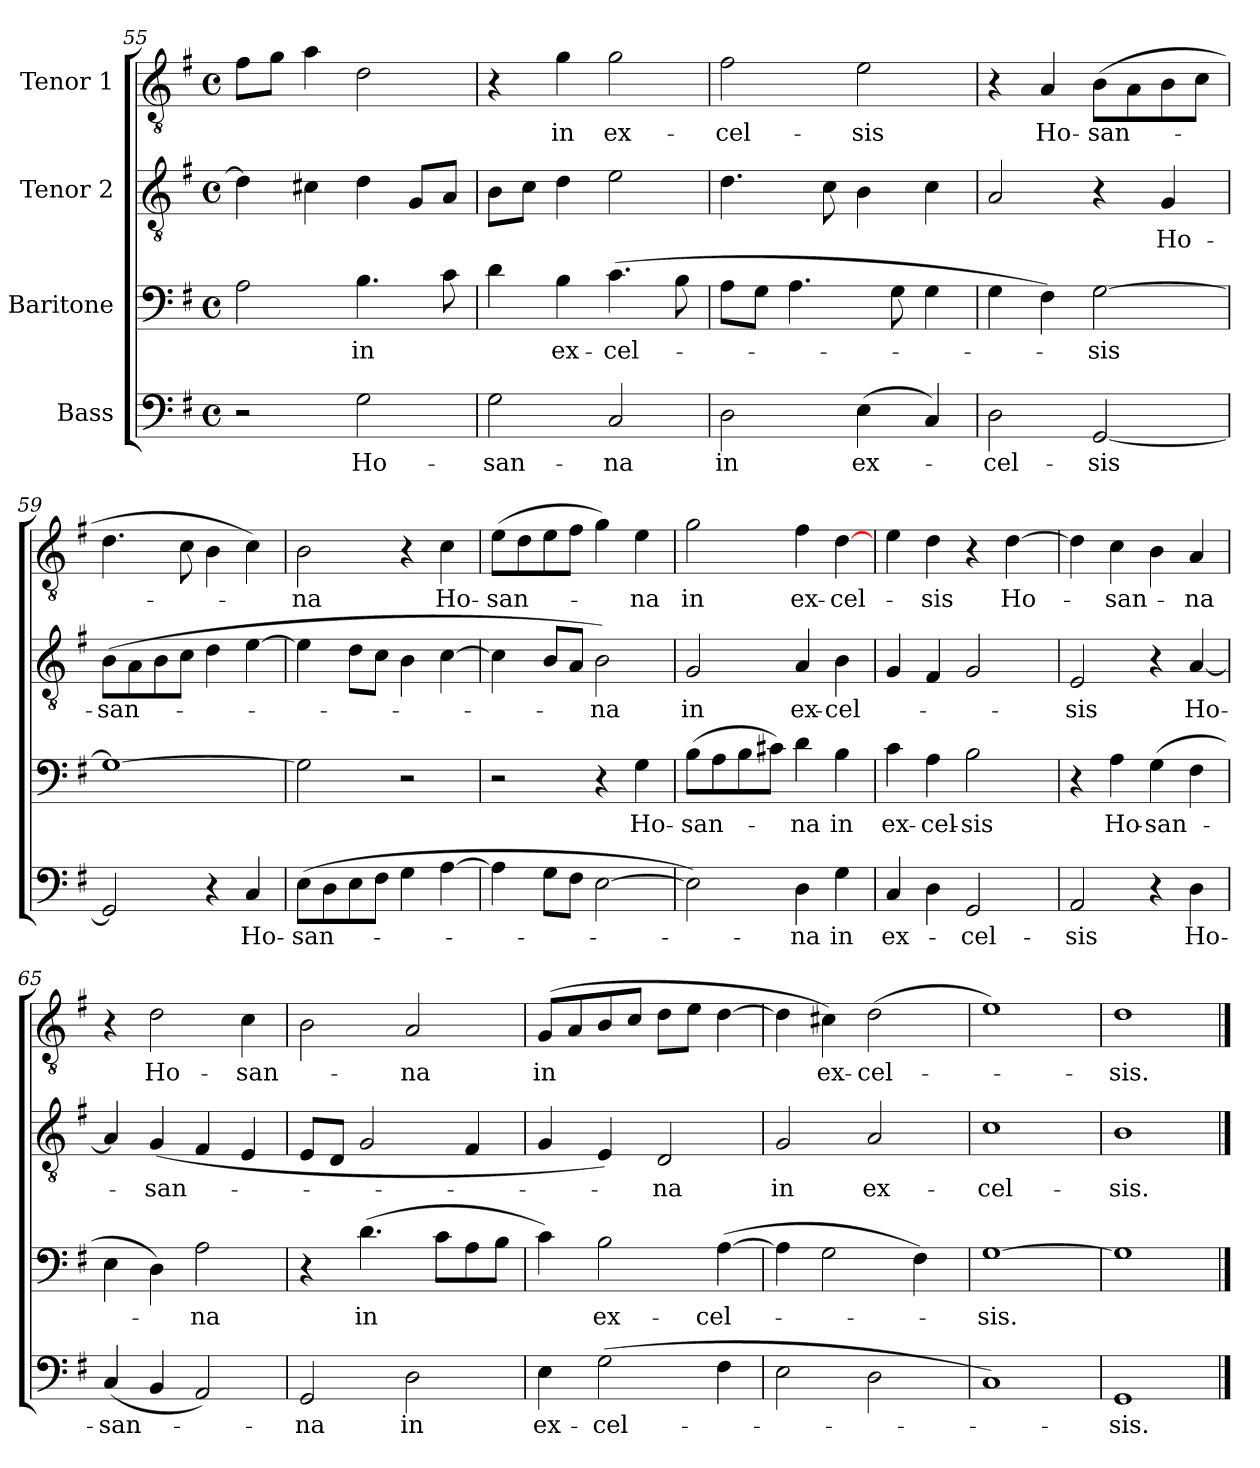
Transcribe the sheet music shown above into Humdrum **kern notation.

**kern	**text	**kern	**text	**kern	**text	**kern	**text
*part4	*part4	*part3	*part3	*part2	*part2	*part1	*part1
*staff4	*staff4	*staff3	*staff3	*staff2	*staff2	*staff1	*staff1
*I"Bass	*	*I"Baritone	*	*I"Tenor 2	*	*I"Tenor 1	*
*clefF4	*	*clefF4	*	*clefGv2	*	*clefGv2	*
*k[f#]	*	*k[f#]	*	*k[f#]	*	*k[f#]	*
*G:	*	*G:	*	*G:	*	*G:	*
*M4/4	*	*M4/4	*	*M4/4	*	*M4/4	*
*met(c)	*	*met(c)	*	*met(c)	*	*met(c)	*
=55	=55	=55	=55	=55	=55	=55	=55
2r	.	2A\	.	4d\]	.	8f#\L	.
.	.	.	.	.	.	8g\J	.
.	.	.	.	4c#X\	.	4a\	.
2G\	Ho-	4.B\	in	4d\	.	2d\	.
.	.	.	.	8G/L	.	.	.
.	.	8c\	.	8A/J	.	.	.
=56	=56	=56	=56	=56	=56	=56	=56
2G\	-san-	4d\	.	8B\L	.	4r	.
.	.	.	.	8c\J	.	.	.
.	.	4B\	ex-	4d\	.	4g\	in
2C/	-na	(4.c\	-cel-	2e\	.	2g\	ex-
.	.	8B\	.	.	.	.	.
!!LO:LB:g=z
=57	=57	=57	=57	=57	=57	=57	=57
2D\	in	8A\L	.	4.d\	.	2f#\	-cel-
.	.	8G\J	.	.	.	.	.
.	.	4.A\	.	.	.	.	.
.	.	.	.	8c\	.	.	.
(4E\	ex-	.	.	4B\	.	2e\	-sis
.	.	8G\	.	.	.	.	.
4C/)	.	4G\	.	4c\	.	.	.
=58	=58	=58	=58	=58	=58	=58	=58
2D\	-cel-	4G\	.	2A/	.	4r	.
.	.	4F#\)	.	.	.	4A/	Ho-
[2GG/	-sis	[2G\	-sis	4r	.	(8B\L	-san-
.	.	.	.	.	.	8A\	.
.	.	.	.	4G/	Ho-	8B\	.
.	.	.	.	.	.	8c\J	.
=59	=59	=59	=59	=59	=59	=59	=59
2GG/]	.	1G_	.	(8B\L	-san-	4.d\	.
.	.	.	.	8A\	.	.	.
.	.	.	.	8B\	.	.	.
.	.	.	.	8c\J	.	8c\	.
4r	.	.	.	4d\	.	4B\	.
4C/	Ho-	.	.	[4e\	.	4c\)	.
=60	=60	=60	=60	=60	=60	=60	=60
(8E\L	-san-	2G\]	.	4e\]	.	2B\	-na
8D\	.	.	.	.	.	.	.
8E\	.	.	.	8d\L	.	.	.
8F#\J	.	.	.	8c\J	.	.	.
4G\	.	2r	.	4B\	.	4r	.
[4A\	.	.	.	[4c\	.	4c\	Ho-
=61	=61	=61	=61	=61	=61	=61	=61
4A\]	.	2r	.	4c\]	.	(8e\L	-san-
.	.	.	.	.	.	8d\	.
8G\L	.	.	.	8B/L	.	8e\	.
8F#\J	.	.	.	8A/J	.	8f#\J	.
[2E\	.	4r	.	2B\)	-na	4g\)	.
.	.	4G\	Ho-	.	.	4e\	-na
=62	=62	=62	=62	=62	=62	=62	=62
2E\])	.	(8B\L	-san-	2G/	in	2g\	in
.	.	8A\	.	.	.	.	.
.	.	8B\	.	.	.	.	.
.	.	8c#X\J)	.	.	.	.	.
4D\	-na	4d\	-na	4A/	ex-	4f#\	ex-
4G\	in	4B\	in	4B\	-cel-	[4d\	-cel-
=63	=63	=63	=63	=63	=63	=63	=63
4C/	ex-	4c\	ex-	4G/	.	4e\	.
4D\	.	4A\	-cel-	4F#/	.	4d\	-sis
2GG/	-cel-	2B\	-sis	2G/	.	4r	.
.	.	.	.	.	.	[4d\	Ho-
!!LO:LB:g=z
=64	=64	=64	=64	=64	=64	=64	=64
2AA/	-sis	4r	.	2E/	-sis	4d\]	.
.	.	4A\	Ho-	.	.	4c\	-san-
4r	.	(4G\	-san-	4r	.	4B\	.
4D\	Ho-	4F#\	.	[4A/	Ho-	4A/	-na
=65	=65	=65	=65	=65	=65	=65	=65
(4C/	-san-	4E\	.	4A/]	.	4r	.
4BB/	.	4D\)	.	(4G/	-san-	2d\	Ho-
2AA/)	.	2A\	-na	4F#/	.	.	.
.	.	.	.	4E/	.	4c\	-san-
=66	=66	=66	=66	=66	=66	=66	=66
2GG/	-na	4r	.	8E/L	.	2B\	.
.	.	.	.	8D/J	.	.	.
.	.	(4.d\	in	2G/	.	.	.
2D\	in	.	.	.	.	2A/	-na
.	.	8c\L	.	.	.	.	.
.	.	8A\	.	4F#/	.	.	.
.	.	8B\J	.	.	.	.	.
=67	=67	=67	=67	=67	=67	=67	=67
4E\	ex-	4c\)	.	4G/	.	(8G/L	in
.	.	.	.	.	.	8A/	.
(2G\	-cel-	2B\	ex-	4E/)	.	8B/	.
.	.	.	.	.	.	8c/J	.
.	.	.	.	2D/	-na	8d\L	.
.	.	.	.	.	.	8e\J	.
4F#\	.	([4A\	-cel-	.	.	[4d\	.
=68	=68	=68	=68	=68	=68	=68	=68
2E\	.	4A\]	.	2G/	in	4d\]	.
.	.	2G\	.	.	.	4c#X\)	ex-
2D\	.	.	.	2A/	ex-	(2d\	-cel-
.	.	4F#\)	.	.	.	.	.
=69	=69	=69	=69	=69	=69	=69	=69
1C)	.	[1G	-sis.	1c	-cel-	1e)	.
=70	=70	=70	=70	=70	=70	=70	=70
1GG	-sis.	1G]	.	1B	-sis.	1d	-sis.
==	==	==	==	==	==	==	==
*-	*-	*-	*-	*-	*-	*-	*-
